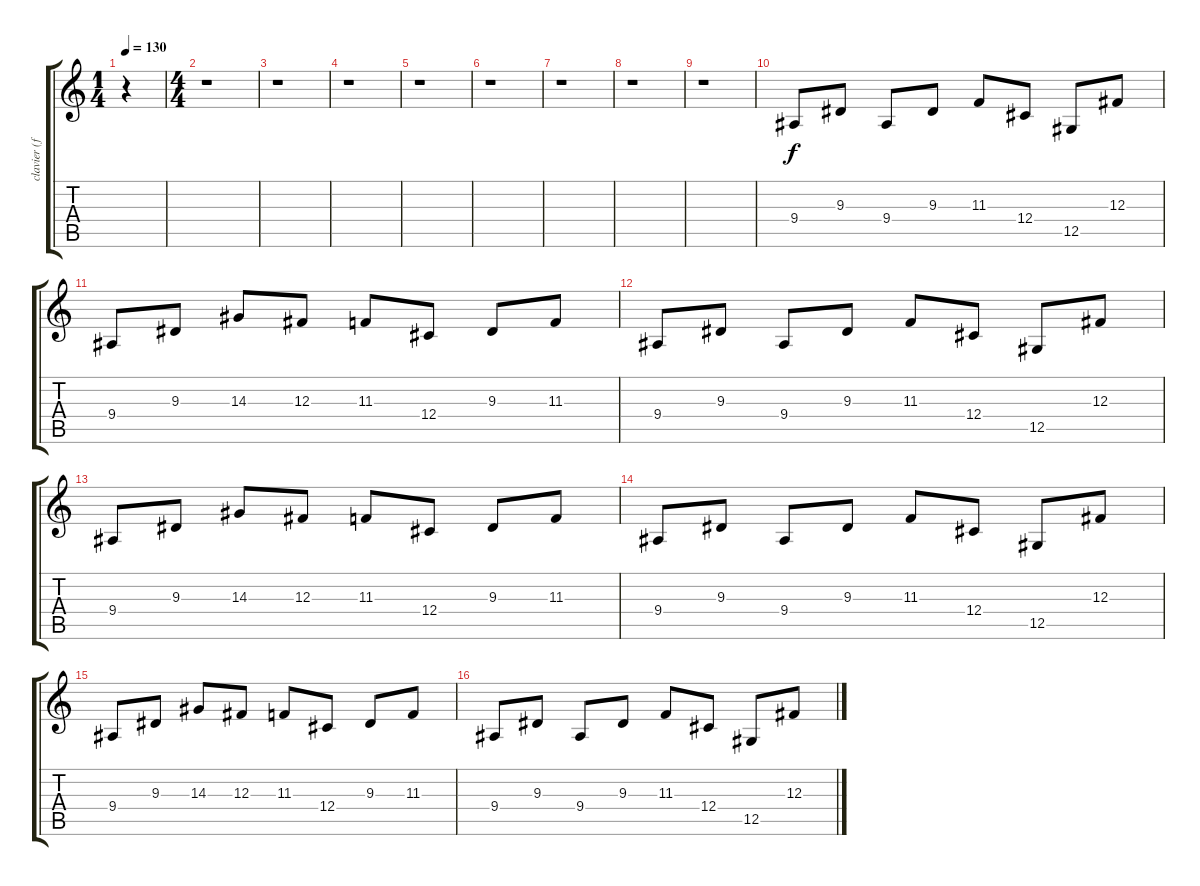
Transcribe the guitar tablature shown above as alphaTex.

\track ("clavier (flanger)" "clavier (f") {instrument pad1newage}
\staff {score tabs}
\tuning (Eb4 Bb3 Gb3 Db3 Ab2 Eb2) {hide}
\ts (1 4)
\tempo 130
\clef g2
\ks c
r.4{dy f instrument pad1newage} |
\ts (4 4)
r.1 |
r.1 |
r.1 |
r.1 |
r.1 |
r.1 |
r.1 |
r.1 |
9.4.8 9.3.8 9.4.8 9.3.8 11.3.8 12.4.8 12.5.8 12.3.8 |
9.4.8 9.3.8 14.3.8 12.3.8 11.3.8 12.4.8 9.3.8 11.3.8 |
9.4.8 9.3.8 9.4.8 9.3.8 11.3.8 12.4.8 12.5.8 12.3.8 |
9.4.8 9.3.8 14.3.8 12.3.8 11.3.8 12.4.8 9.3.8 11.3.8 |
9.4.8 9.3.8 9.4.8 9.3.8 11.3.8 12.4.8 12.5.8 12.3.8 |
9.4.8 9.3.8 14.3.8 12.3.8 11.3.8 12.4.8 9.3.8 11.3.8 |
9.4.8 9.3.8 9.4.8 9.3.8 11.3.8 12.4.8 12.5.8 12.3.8
